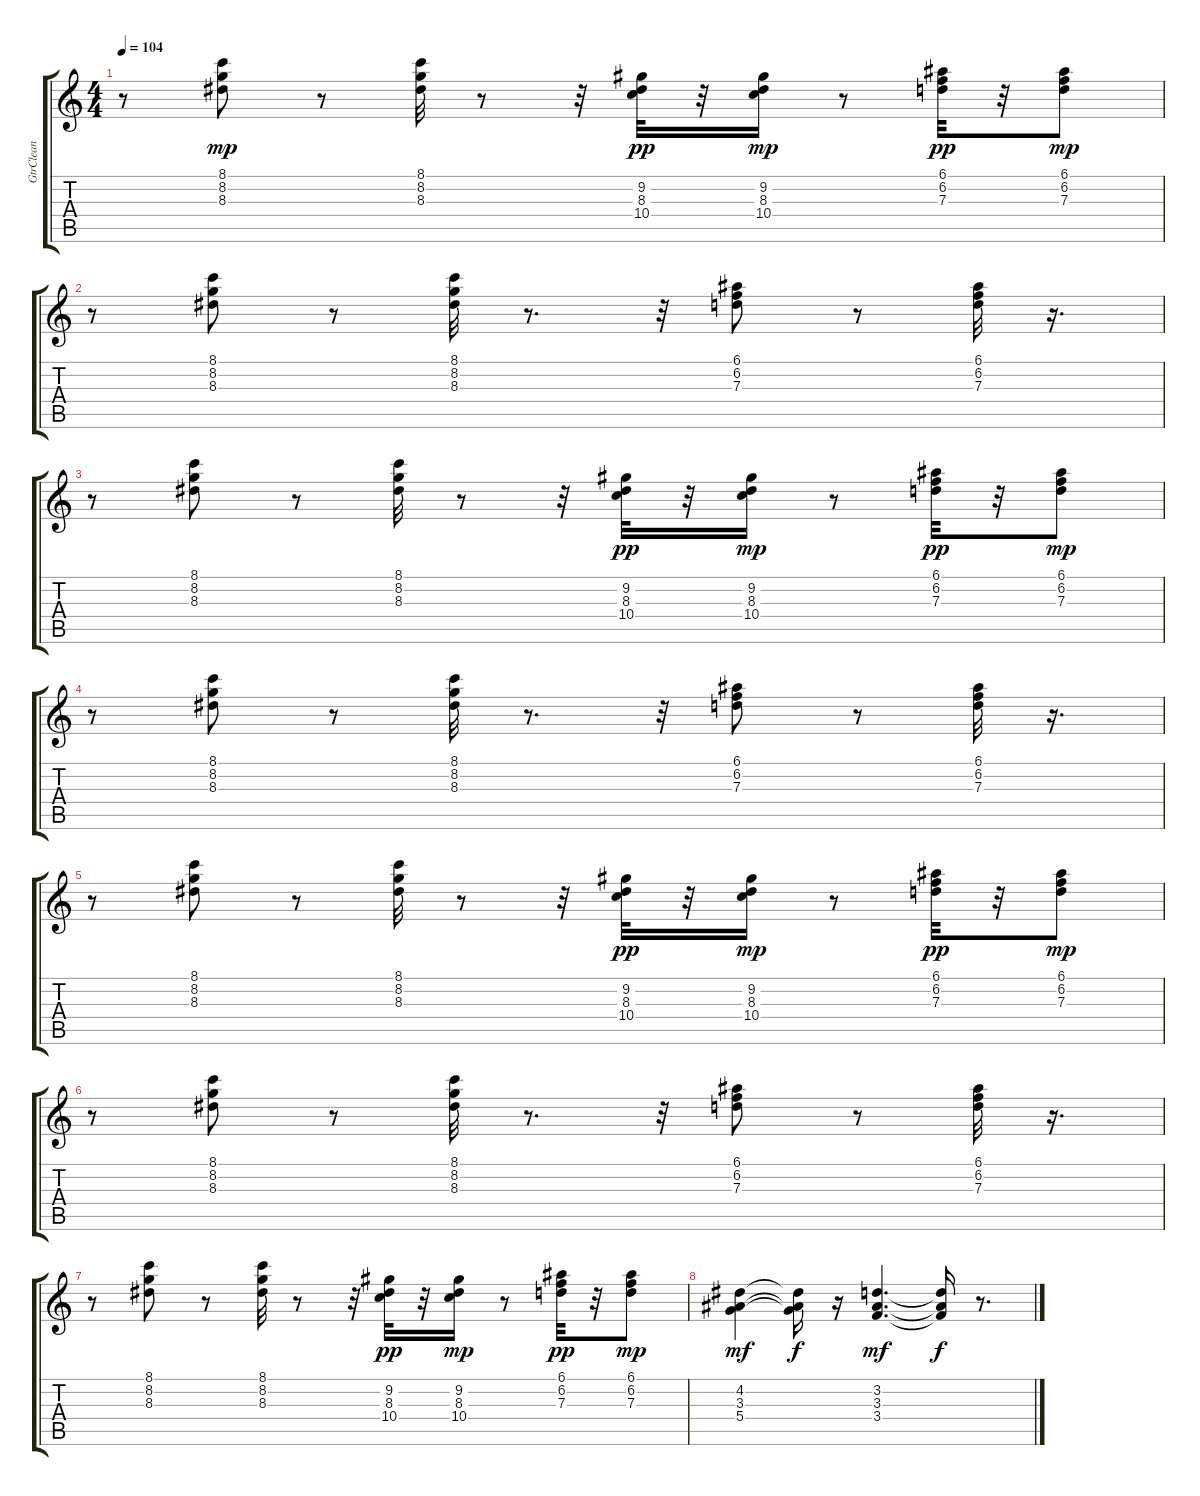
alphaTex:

\track ("GtrClean               " "GtrClean  ") {instrument electricguitarclean}
\staff {score tabs}
\tuning (E4 B3 G3 D3 A2 E2) {hide}
\ts (4 4)
\tempo 104
\clef g2
\ks c
r.8{dy mp} (8.1 8.2 8.3).8 r.8 (8.1 8.2 8.3).32 r.8 r.32 (9.2 8.3 10.4).32{dy pp} r.32 (9.2 8.3 10.4).16{dy mp} r.8 (6.1 6.2 7.3).32{dy pp} r.32 (6.1 6.2 7.3).8{dy mp} |
r.8 (8.1 8.2 8.3).8 r.8 (8.1 8.2 8.3).32 r.8{d} r.32 (6.1 6.2 7.3).8 r.8 (6.1 6.2 7.3).32 r.16{d} |
r.8 (8.1 8.2 8.3).8 r.8 (8.1 8.2 8.3).32 r.8 r.32 (9.2 8.3 10.4).32{dy pp} r.32 (9.2 8.3 10.4).16{dy mp} r.8 (6.1 6.2 7.3).32{dy pp} r.32 (6.1 6.2 7.3).8{dy mp} |
r.8 (8.1 8.2 8.3).8 r.8 (8.1 8.2 8.3).32 r.8{d} r.32 (6.1 6.2 7.3).8 r.8 (6.1 6.2 7.3).32 r.16{d} |
r.8 (8.1 8.2 8.3).8 r.8 (8.1 8.2 8.3).32 r.8 r.32 (9.2 8.3 10.4).32{dy pp} r.32 (9.2 8.3 10.4).16{dy mp} r.8 (6.1 6.2 7.3).32{dy pp} r.32 (6.1 6.2 7.3).8{dy mp} |
r.8 (8.1 8.2 8.3).8 r.8 (8.1 8.2 8.3).32 r.8{d} r.32 (6.1 6.2 7.3).8 r.8 (6.1 6.2 7.3).32 r.16{d} |
r.8 (8.1 8.2 8.3).8 r.8 (8.1 8.2 8.3).32 r.8 r.32 (9.2 8.3 10.4).32{dy pp} r.32 (9.2 8.3 10.4).16{dy mp} r.8 (6.1 6.2 7.3).32{dy pp} r.32 (6.1 6.2 7.3).8{dy mp} |
(4.2 3.3 5.4).4{dy mf} (4.2{t} 3.3{t} 5.4{t}).16{dy f} r.16 (3.2 3.3 3.4).4{d dy mf} (3.2{t} 3.3{t} 3.4{t}).16{dy f} r.8{d}
